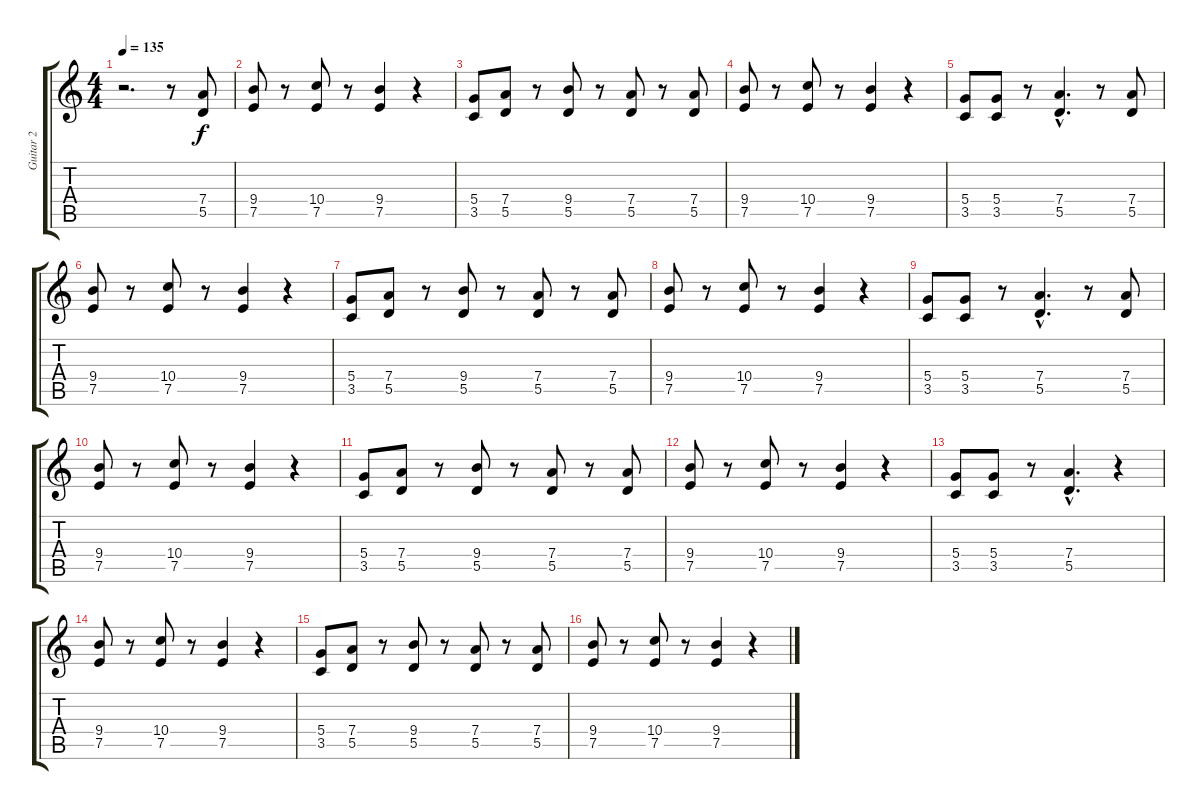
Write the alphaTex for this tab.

\track ("Guitar 2" "Guitar 2") {instrument overdrivenguitar}
\staff {score tabs}
\tuning (E4 B3 G3 D3 A2 E2) {hide}
\ts (4 4)
\tempo 135
\clef g2
\ks c
r.2{d dy f instrument overdrivenguitar} r.8 (7.4 5.5).8 |
(9.4 7.5).8 r.8 (10.4 7.5).8 r.8 (9.4 7.5).4 r.4 |
(5.4 3.5).8 (7.4 5.5).8 r.8 (9.4 5.5).8 r.8 (7.4 5.5).8 r.8 (7.4 5.5).8 |
(9.4 7.5).8 r.8 (10.4 7.5).8 r.8 (9.4 7.5).4 r.4 |
(5.4 3.5).8 (5.4 3.5).8 r.8 (7.4{hac} 5.5{hac}).4{d} r.8 (7.4 5.5).8 |
(9.4 7.5).8 r.8 (10.4 7.5).8 r.8 (9.4 7.5).4 r.4 |
(5.4 3.5).8 (7.4 5.5).8 r.8 (9.4 5.5).8 r.8 (7.4 5.5).8 r.8 (7.4 5.5).8 |
(9.4 7.5).8 r.8 (10.4 7.5).8 r.8 (9.4 7.5).4 r.4 |
(5.4 3.5).8 (5.4 3.5).8 r.8 (7.4{hac} 5.5{hac}).4{d} r.8 (7.4 5.5).8 |
(9.4 7.5).8 r.8 (10.4 7.5).8 r.8 (9.4 7.5).4 r.4 |
(5.4 3.5).8 (7.4 5.5).8 r.8 (9.4 5.5).8 r.8 (7.4 5.5).8 r.8 (7.4 5.5).8 |
(9.4 7.5).8 r.8 (10.4 7.5).8 r.8 (9.4 7.5).4 r.4 |
(5.4 3.5).8 (5.4 3.5).8 r.8 (7.4{hac} 5.5{hac}).4{d} r.4 |
(9.4 7.5).8 r.8 (10.4 7.5).8 r.8 (9.4 7.5).4 r.4 |
(5.4 3.5).8 (7.4 5.5).8 r.8 (9.4 5.5).8 r.8 (7.4 5.5).8 r.8 (7.4 5.5).8 |
(9.4 7.5).8 r.8 (10.4 7.5).8 r.8 (9.4 7.5).4 r.4
